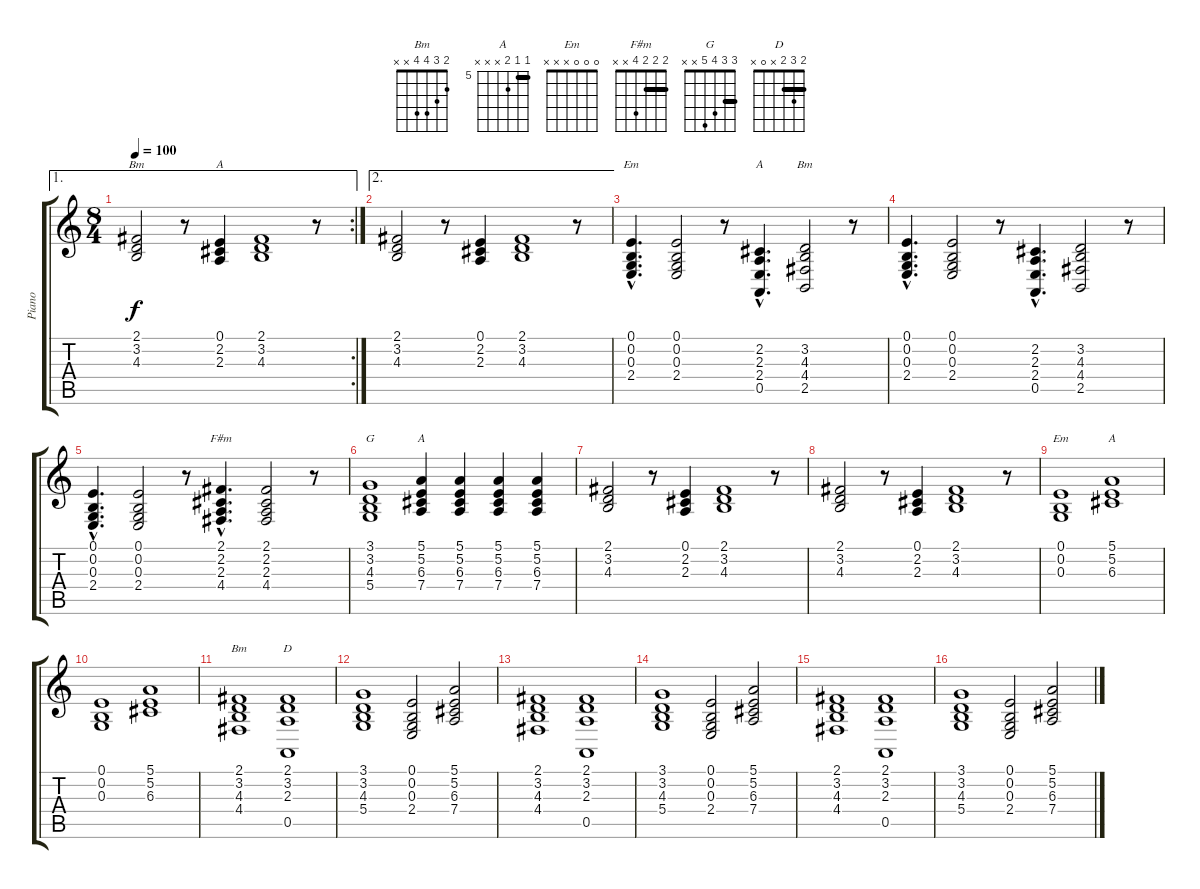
\track ("Piano" "Piano") {instrument electricpiano2}
\staff {score tabs}
\tuning (E4 B3 G3 D3 A2 E2) {hide}
\chord ("Bm" 2 3 4 x x x)
\chord ("A" 0 2 2 x x x)
\chord ("Em" 0 0 0 2 x x)
\chord ("A" x 2 2 2 0 x) {barre 2}
\chord ("Bm" x 3 4 4 2 x)
\chord ("F#m" 2 2 2 4 x x) {barre 2}
\chord ("G" 3 3 4 5 x x) {barre 3}
\chord ("A" 5 5 6 7 x x) {firstfret 5 barre 5}
\chord ("Em" 0 0 0 x x x)
\chord ("A" 5 5 6 x x x) {firstfret 5 barre 5}
\chord ("Bm" 2 3 4 4 x x)
\chord ("D" 2 3 2 x 0 x) {barre 2}
\ae 1
\rc 2
\ts (8 4)
\tempo 100
\clef g2
\ks c
(2.1 3.2 4.3).2{ch "Bm" dy f} r.8 (0.1 2.2 2.3).4{ch "A"} (2.1 3.2 4.3).1 r.8 |
\ae 2
(2.1 3.2 4.3).2 r.8 (0.1 2.2 2.3).4 (2.1 3.2 4.3).1 r.8 |
(0.1{hac} 0.2{hac} 0.3{hac} 2.4{hac}).4{d ch "Em"} (0.1 0.2 0.3 2.4).2 r.8 (2.2{hac} 2.3{hac} 2.4{hac} 0.5{hac}).4{d ch "A"} (3.2 4.3 4.4 2.5).2{ch "Bm"} r.8 |
(0.1{hac} 0.2{hac} 0.3{hac} 2.4{hac}).4{d} (0.1 0.2 0.3 2.4).2 r.8 (2.2{hac} 2.3{hac} 2.4{hac} 0.5{hac}).4{d} (3.2 4.3 4.4 2.5).2 r.8 |
(0.1{hac} 0.2{hac} 0.3{hac} 2.4{hac}).4{d} (0.1 0.2 0.3 2.4).2 r.8 (2.1{hac} 2.2{hac} 2.3{hac} 4.4{hac}).4{d ch "F#m"} (2.1 2.2 2.3 4.4).2 r.8 |
(3.1 3.2 4.3 5.4).1{ch "G"} (5.1 5.2 6.3 7.4).4{ch "A"} (5.1 5.2 6.3 7.4).4 (5.1 5.2 6.3 7.4).4 (5.1 5.2 6.3 7.4).4 |
(2.1 3.2 4.3).2 r.8 (0.1 2.2 2.3).4 (2.1 3.2 4.3).1 r.8 |
(2.1 3.2 4.3).2 r.8 (0.1 2.2 2.3).4 (2.1 3.2 4.3).1 r.8 |
(0.1 0.2 0.3).1{ch "Em"} (5.1 5.2 6.3).1{ch "A"} |
(0.1 0.2 0.3).1 (5.1 5.2 6.3).1 |
(2.1 3.2 4.3 4.4).1{ch "Bm"} (2.1 3.2 2.3 0.5).1{ch "D"} |
(3.1 3.2 4.3 5.4).1 (0.1 0.2 0.3 2.4).2 (5.1 5.2 6.3 7.4).2 |
(2.1 3.2 4.3 4.4).1 (2.1 3.2 2.3 0.5).1 |
(3.1 3.2 4.3 5.4).1 (0.1 0.2 0.3 2.4).2 (5.1 5.2 6.3 7.4).2 |
(2.1 3.2 4.3 4.4).1 (2.1 3.2 2.3 0.5).1 |
(3.1 3.2 4.3 5.4).1 (0.1 0.2 0.3 2.4).2 (5.1 5.2 6.3 7.4).2
